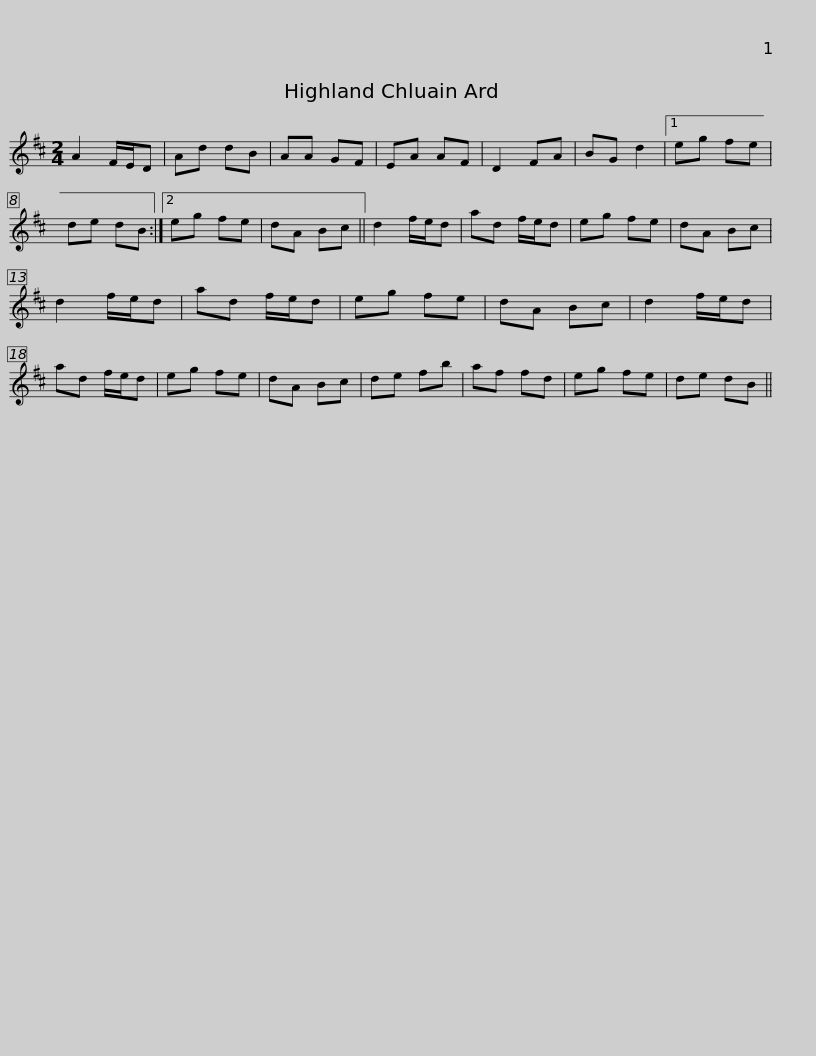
X:1
L:1/8
M:2/4
I:linebreak $
K:D
V:1 treble
V:1
 A2 F/E/D | Ad dB | AA GF | EA AF | D2 FA | %5
 BG d2 |1 eg fe | de dB :|2 eg fe | dA Bc || %10
 d2 f/e/d |$ ad f/e/d | eg fe | dA Bc | d2 f/e/d | %15
 ad f/e/d | eg fe | dA Bc | d2 f/e/d | ad f/e/d | %20
 eg fe |$ dA Bc | de fb | af fd | eg fe | %25
 de dB || %26
